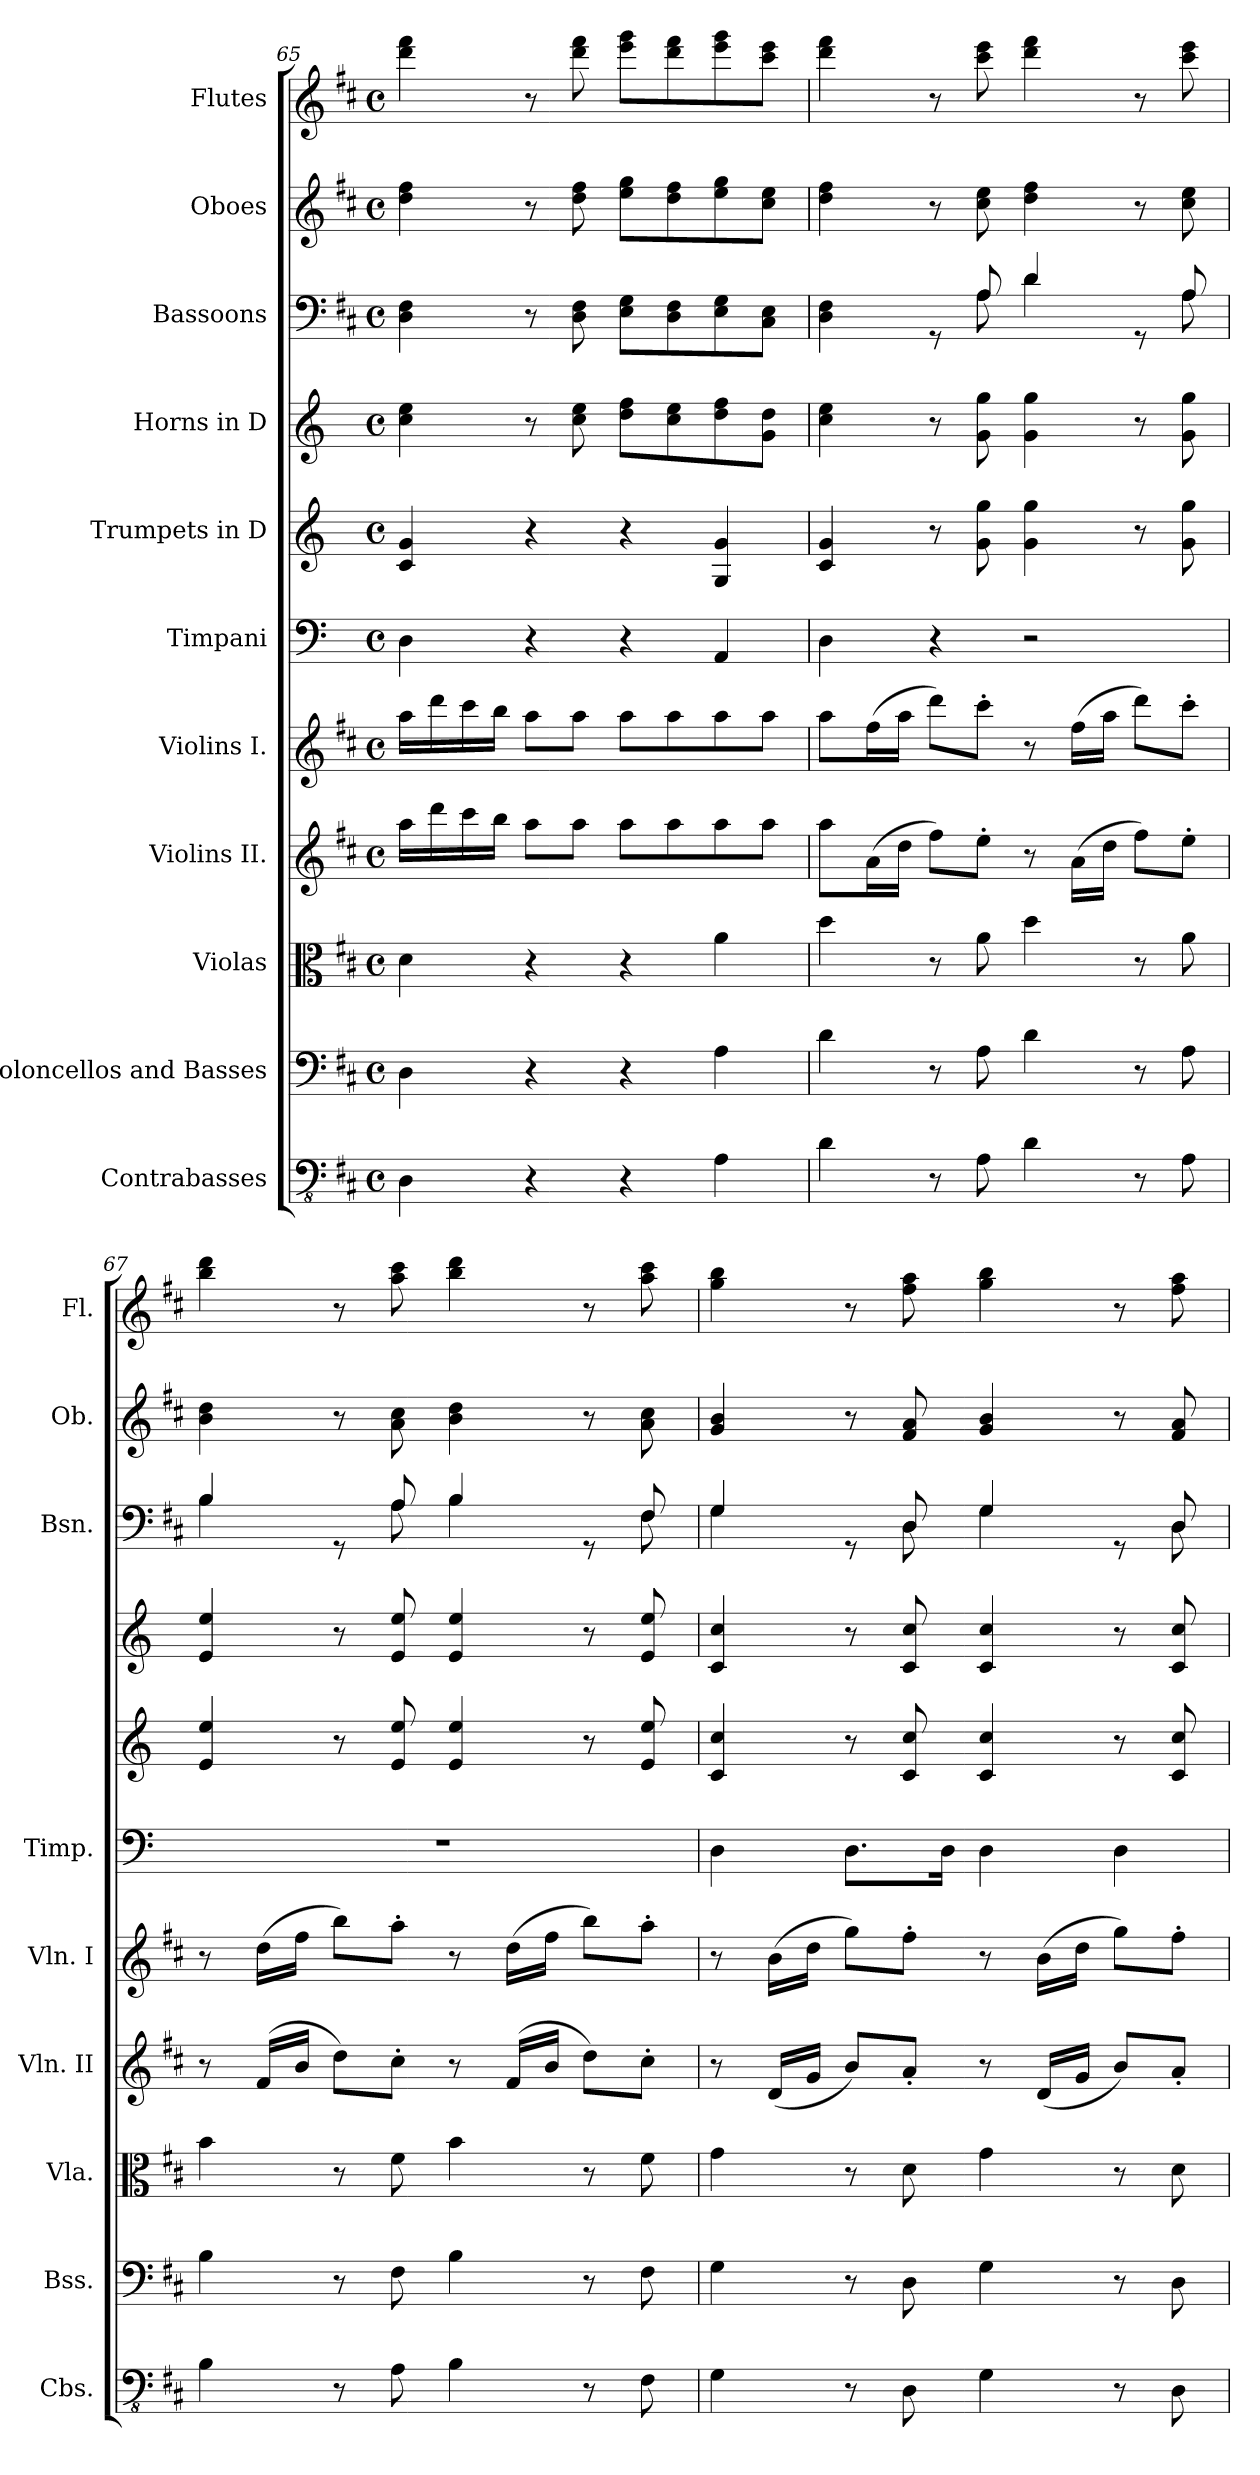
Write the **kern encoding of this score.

**kern	**kern	**kern	**kern	**kern	**kern	**kern	**kern	**kern	**kern	**kern
*part11	*part10	*part9	*part8	*part7	*part6	*part5	*part4	*part3	*part2	*part1
*staff11	*staff10	*staff9	*staff8	*staff7	*staff6	*staff5	*staff4	*staff3	*staff2	*staff1
*I"Contrabasses	*I"Violoncellos and Basses	*I"Violas	*I"Violins II.	*I"Violins I.	*I"Timpani	*I"Trumpets in D	*I"Horns in D	*I"Bassoons	*I"Oboes	*I"Flutes
*I'Cbs.	*I'Bss.	*I'Vla.	*I'Vln. II	*I'Vln. I	*I'Timp.	*	*	*I'Bsn.	*I'Ob.	*I'Fl.
*clefFv4	*clefF4	*clefC3	*clefG2	*clefG2	*clefF4	*clefG2	*clefG2	*clefF4	*clefG2	*clefG2
*	*	*	*	*	*	*ITrd-1c-2	*ITrd6c10	*	*	*
*k[f#c#]	*k[f#c#]	*k[f#c#]	*k[f#c#]	*k[f#c#]	*k[]	*k[f#c#]	*k[f#c#]	*k[f#c#]	*k[f#c#]	*k[f#c#]
*M4/4	*M4/4	*M4/4	*M4/4	*M4/4	*M4/4	*M4/4	*M4/4	*M4/4	*M4/4	*M4/4
*met(c)	*met(c)	*met(c)	*met(c)	*met(c)	*met(c)	*met(c)	*met(c)	*met(c)	*met(c)	*met(c)
=65	=65	=65	=65	=65	=65	=65	=65	=65	=65	=65
4DD\	4D\	4d\	16aa\LL	16aa\LL	4D\	4d/ 4a/	4d\ 4f#\	4D\ 4F#\	4dd\ 4ff#\	4ddd\ 4fff#\
.	.	.	16ddd\	16ddd\	.	.	.	.	.	.
.	.	.	16ccc#\	16ccc#\	.	.	.	.	.	.
.	.	.	16bb\JJ	16bb\JJ	.	.	.	.	.	.
4r	4r	4r	8aa\L	8aa\L	4r	4r	8r	8r	8r	8r
.	.	.	8aa\J	8aa\J	.	.	8d\ 8f#\	8D\ 8F#\	8dd\ 8ff#\	8ddd\ 8fff#\
4r	4r	4r	8aa\L	8aa\L	4r	4r	8e\ 8g\L	8E\ 8G\L	8ee\ 8gg\L	8eee\ 8ggg\L
.	.	.	8aa\	8aa\	.	.	8d\ 8f#\	8D\ 8F#\	8dd\ 8ff#\	8ddd\ 8fff#\
4AA\	4A\	4a\	8aa\	8aa\	4AA/	4A/ 4a/	8e\ 8g\	8E\ 8G\	8ee\ 8gg\	8eee\ 8ggg\
.	.	.	8aa\J	8aa\J	.	.	8A\ 8e\J	8C#\ 8E\J	8cc#\ 8ee\J	8ccc#\ 8eee\J
!!LO:LB:g=z
=66	=66	=66	=66	=66	=66	=66	=66	=66	=66	=66
*	*	*	*	*	*	*	*	*^	*	*
4D\	4d\	4dd\	8aa\L	8aa\L	4D\	4d/ 4a/	4d\ 4f#\	4D\ 4F#\	4.ryy	4dd\ 4ff#\	4ddd\ 4fff#\
.	.	.	(>16a\L	(>16ff#\L	.	.	.	.	.	.	.
.	.	.	16dd\JJ	16aa\JJ	.	.	.	.	.	.	.
8r	8r	8r	8ff#\L)	8ddd\L)	4r	8r	8r	8rGG	.	8r	8r
8AA\	8A\	8a\	8ee'\J	8ccc#'\J	.	8a\ 8aa\	8A\ 8a\	8A/	8A\	8cc#\ 8ee\	8ccc#\ 8eee\
4D\	4d\	4dd\	8r	8r	2r	4a\ 4aa\	4A\ 4a\	4d/	4d\	4dd\ 4ff#\	4ddd\ 4fff#\
.	.	.	(>16a\LL	(>16ff#\LL	.	.	.	.	.	.	.
.	.	.	16dd\JJ	16aa\JJ	.	.	.	.	.	.	.
8r	8r	8r	8ff#\L)	8ddd\L)	.	8r	8r	8rGG	8ryy	8r	8r
8AA\	8A\	8a\	8ee'\J	8ccc#'\J	.	8a\ 8aa\	8A\ 8a\	8A/	8A\	8cc#\ 8ee\	8ccc#\ 8eee\
=67	=67	=67	=67	=67	=67	=67	=67	=67	=67	=67	=67
4BB\	4B\	4b\	8r	8r	1r	4f#/ 4ff#/	4F#/ 4f#/	4B/	4B\	4b\ 4dd\	4bb\ 4ddd\
.	.	.	(>16f#/LL	(>16dd\LL	.	.	.	.	.	.	.
.	.	.	16b/JJ	16ff#\JJ	.	.	.	.	.	.	.
8r	8r	8r	8dd\L)	8bb\L)	.	8r	8r	8rGG	8ryy	8r	8r
8AA\	8F#\	8f#\	8cc#'\J	8aa'\J	.	8f#/ 8ff#/	8F#/ 8f#/	8A/	8A\	8a\ 8cc#\	8aa\ 8ccc#\
4BB\	4B\	4b\	8r	8r	.	4f#/ 4ff#/	4F#/ 4f#/	4B/	4B\	4b\ 4dd\	4bb\ 4ddd\
.	.	.	(>16f#/LL	(>16dd\LL	.	.	.	.	.	.	.
.	.	.	16b/JJ	16ff#\JJ	.	.	.	.	.	.	.
8r	8r	8r	8dd\L)	8bb\L)	.	8r	8r	8rGG	8ryy	8r	8r
8FF#\	8F#\	8f#\	8cc#'\J	8aa'\J	.	8f#/ 8ff#/	8F#/ 8f#/	8F#/	8F#\	8a\ 8cc#\	8aa\ 8ccc#\
=68	=68	=68	=68	=68	=68	=68	=68	=68	=68	=68	=68
4GG\	4G\	4g\	8r	8r	4D\	4d/ 4dd/	4D/ 4d/	4G/	4G\	4g/ 4b/	4gg\ 4bb\
.	.	.	(<16d/LL	(>16b\LL	.	.	.	.	.	.	.
.	.	.	16g/JJ	16dd\JJ	.	.	.	.	.	.	.
8r	8r	8r	8b/L)	8gg\L)	8.D\L	8r	8r	8rGG	8ryy	8r	8r
8DD\	8D\	8d\	8a'/J	8ff#'\J	.	8d/ 8dd/	8D/ 8d/	8D/	8D\	8f#/ 8a/	8ff#\ 8aa\
.	.	.	.	.	16D\Jk	.	.	.	.	.	.
4GG\	4G\	4g\	8r	8r	4D\	4d/ 4dd/	4D/ 4d/	4G/	4G\	4g/ 4b/	4gg\ 4bb\
.	.	.	(<16d/LL	(>16b\LL	.	.	.	.	.	.	.
.	.	.	16g/JJ	16dd\JJ	.	.	.	.	.	.	.
8r	8r	8r	8b/L)	8gg\L)	4D\	8r	8r	8rGG	8ryy	8r	8r
8DD\	8D\	8d\	8a'/J	8ff#'\J	.	8d/ 8dd/	8D/ 8d/	8D/	8D\	8f#/ 8a/	8ff#\ 8aa\
*	*	*	*	*	*	*	*	*v	*v	*	*
=	=	=	=	=	=	=	=	=	=	=
*-	*-	*-	*-	*-	*-	*-	*-	*-	*-	*-
